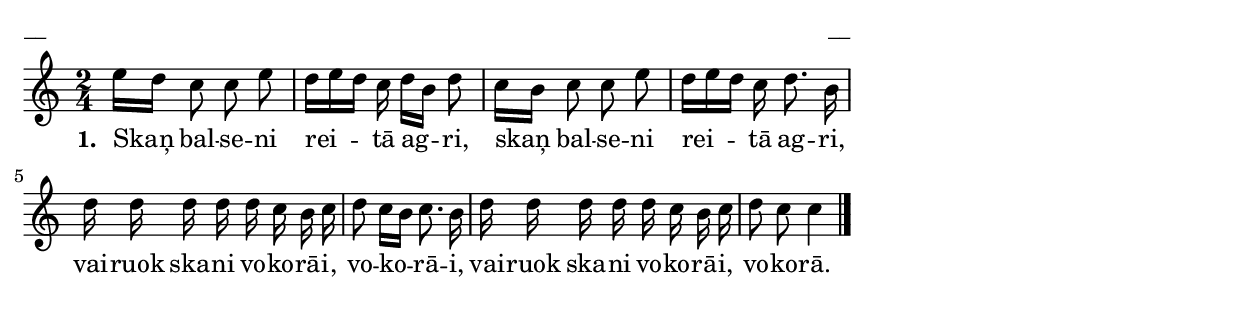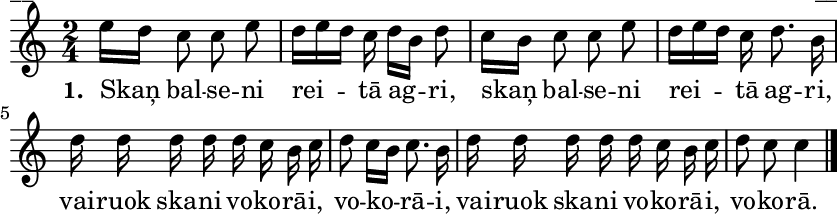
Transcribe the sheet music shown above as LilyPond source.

\version "2.13.18"
#(ly:set-option 'crop #t)

\paper {
line-width = 14\cm
left-margin = 0.4\cm
between-system-padding = 0.1\cm
between-system-space = 0.1\cm
}
% SBTZK, p.89
\layout {
indent = #0
ragged-last = ##f
}


voiceA = \relative c' {
\clef "treble"
\key c \major
\time 2/4
e'16 [d] c8 c e | d16 [e d] c d [b] d8 | c16 [b] c8 c e |
d16 [e d] c d8. b16 | d d d d d c b c |
d8 c16 [b] c8. b16 | d d d d d c b c | d8 c c4 \bar"|."
}

lyricA = \lyricmode {
\set stanza = "1. "
Skaņ bal -- se -- ni rei -- tā ag -- ri, skaņ bal -- se -- ni rei -- tā ag -- ri,
vai -- ruok ska -- ni vo -- ko -- rā -- i, vo -- ko -- rā -- i, vai -- ruok ska -- ni vo -- ko -- rā -- i, vo -- ko -- rā.
}


fullScore = <<
%\new ChordNames { \chordsA }
\new Staff {
<<
\new Voice = "voiceA" { \oneVoice \autoBeamOff \voiceA }
\new Lyrics \lyricsto "voiceA"  \lyricA
%\new Voice = "voiceB" { \voiceTwo \autoBeamOff \voiceB }
>>
}
>>



\score {
\fullScore
\header { piece = "__" opus = "__" }
}
\markup { \with-color #(x11-color 'white) \sans \smaller "__" }
\score {
\unfoldRepeats
\fullScore
\midi {
\context { \Staff \remove "Staff_performer" }
\context { \Voice \consists "Staff_performer" }
}
}


